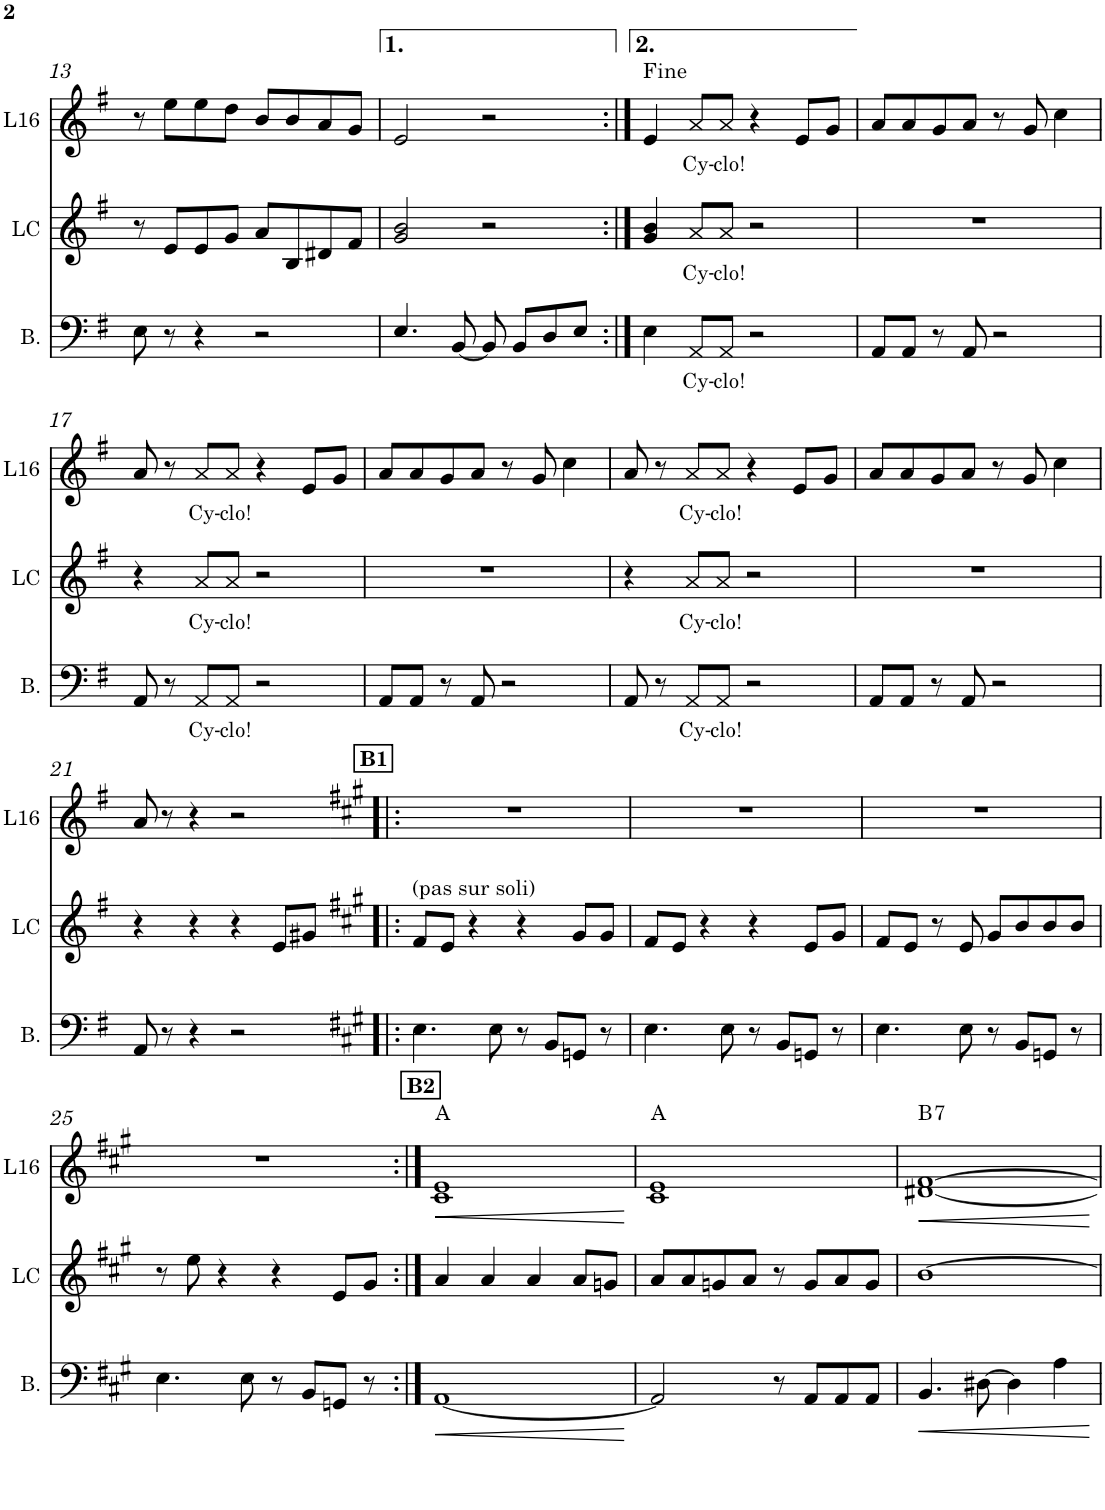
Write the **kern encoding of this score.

**kern	**text	**dynam	**kern	**text	**kern	**text	**dynam	**harte
*part3	*part3	*part3	*part2	*part2	*part1	*part1	*part1	*part1
*staff3	*staff3	*staff3	*staff2	*staff2	*staff1	*staff1	*staff1	*
*I"Bass	*	*	*I"Lead Cyclo	*	*I"Lead16	*	*	*
*I'B.	*	*	*I'LC	*	*I'L16	*	*	*
!!LO:PB:g=z
*clefF4	*	*	*clefG2	*	*clefG2	*	*	*
*	*	*	*Trd8c14	*	*Trd5c9	*	*	*
*k[f#]	*	*	*k[f#]	*	*k[f#]	*	*	*
*M4/4	*	*	*M4/4	*	*M4/4	*	*	*
=13	=13	=13	=13	=13	=13	=13	=13	=13
8E\	.	.	8r	.	8r	.	.	.
8r	.	.	8e/L	.	8ee\L	.	.	.
4r	.	.	8e/	.	8ee\	.	.	.
.	.	.	8g/J	.	8dd\J	.	.	.
2r	.	.	8a/L	.	8b/L	.	.	.
.	.	.	8B/	.	8b/	.	.	.
.	.	.	8d#X/	.	8a/	.	.	.
.	.	.	8f#/J	.	8g/J	.	.	.
=14	=14	=14	=14	=14	=14	=14	=14	=14
4.E/	.	.	2g/ 2b/	.	2e/	.	.	.
[8BB/	.	.	.	.	.	.	.	.
8BB/]	.	.	2r	.	2r	.	.	.
8BB/L	.	.	.	.	.	.	.	.
8D/	.	.	.	.	.	.	.	.
8E/J	.	.	.	.	.	.	.	.
=15:|!	=15:|!	=15:|!	=15:|!	=15:|!	=15:|!	=15:|!	=15:|!	=15:|!
4E\	.	.	4g/ 4b/	.	4e/	.	.	.
!	!LO:LY:b	!	!	!LO:LY:b	!	!LO:LY:b	!	!
8AA/L	Cy-	.	8a/L	Cy-	8a/L	Cy-	.	.
!	!LO:LY:b	!	!	!LO:LY:b	!	!LO:LY:b	!	!
8AA/J	-clo!	.	8a/J	-clo!	8a/J	-clo!	.	.
2r	.	.	2r	.	4r	.	.	.
.	.	.	.	.	8e/L	.	.	.
.	.	.	.	.	8g/J	.	.	.
=16	=16	=16	=16	=16	=16	=16	=16	=16
8AA/L	.	.	1r	.	8a/L	.	.	.
8AA/J	.	.	.	.	8a/	.	.	.
8r	.	.	.	.	8g/	.	.	.
8AA/	.	.	.	.	8a/J	.	.	.
2r	.	.	.	.	8r	.	.	.
.	.	.	.	.	8g/	.	.	.
.	.	.	.	.	4cc\	.	.	.
!!LO:LB:g=z
=17	=17	=17	=17	=17	=17	=17	=17	=17
8AA/	.	.	4r	.	8a/	.	.	.
8r	.	.	.	.	8r	.	.	.
!	!LO:LY:b	!	!	!LO:LY:b	!	!LO:LY:b	!	!
8AA/L	Cy-	.	8a/L	Cy-	8a/L	Cy-	.	.
!	!LO:LY:b	!	!	!LO:LY:b	!	!LO:LY:b	!	!
8AA/J	-clo!	.	8a/J	-clo!	8a/J	-clo!	.	.
2r	.	.	2r	.	4r	.	.	.
.	.	.	.	.	8e/L	.	.	.
.	.	.	.	.	8g/J	.	.	.
=18	=18	=18	=18	=18	=18	=18	=18	=18
8AA/L	.	.	1r	.	8a/L	.	.	.
8AA/J	.	.	.	.	8a/	.	.	.
8r	.	.	.	.	8g/	.	.	.
8AA/	.	.	.	.	8a/J	.	.	.
2r	.	.	.	.	8r	.	.	.
.	.	.	.	.	8g/	.	.	.
.	.	.	.	.	4cc\	.	.	.
=19	=19	=19	=19	=19	=19	=19	=19	=19
8AA/	.	.	4r	.	8a/	.	.	.
8r	.	.	.	.	8r	.	.	.
!	!LO:LY:b	!	!	!LO:LY:b	!	!LO:LY:b	!	!
8AA/L	Cy-	.	8a/L	Cy-	8a/L	Cy-	.	.
!	!LO:LY:b	!	!	!LO:LY:b	!	!LO:LY:b	!	!
8AA/J	-clo!	.	8a/J	-clo!	8a/J	-clo!	.	.
2r	.	.	2r	.	4r	.	.	.
.	.	.	.	.	8e/L	.	.	.
.	.	.	.	.	8g/J	.	.	.
=20	=20	=20	=20	=20	=20	=20	=20	=20
8AA/L	.	.	1r	.	8a/L	.	.	.
8AA/J	.	.	.	.	8a/	.	.	.
8r	.	.	.	.	8g/	.	.	.
8AA/	.	.	.	.	8a/J	.	.	.
2r	.	.	.	.	8r	.	.	.
.	.	.	.	.	8g/	.	.	.
.	.	.	.	.	4cc\	.	.	.
!!LO:LB:g=z
=21	=21	=21	=21	=21	=21	=21	=21	=21
8AA/	.	.	4r	.	8a/	.	.	.
8r	.	.	.	.	8r	.	.	.
4r	.	.	4r	.	4r	.	.	.
2r	.	.	4r	.	2r	.	.	.
.	.	.	8e/L	.	.	.	.	.
.	.	.	8g#X/J	.	.	.	.	.
!!LO:REH:place=s1:a:B:cj:t=B1
=22!|:	=22!|:	=22!|:	=22!|:	=22!|:	=22!|:	=22!|:	=22!|:	=22!|:
*k[f#c#g#]	*	*	*k[f#c#g#]	*	*k[f#c#g#]	*	*	*
!	!	!	!LO:TX:a:t=(pas sur soli)	!	!	!	!	!
4.E\	.	.	8f#/L	.	1r	.	.	.
.	.	.	8e/J	.	.	.	.	.
.	.	.	4r	.	.	.	.	.
8E\	.	.	.	.	.	.	.	.
8r	.	.	4r	.	.	.	.	.
8BB/L	.	.	.	.	.	.	.	.
8GGn/J	.	.	8g#/L	.	.	.	.	.
8r	.	.	8g#/J	.	.	.	.	.
=23	=23	=23	=23	=23	=23	=23	=23	=23
4.E\	.	.	8f#/L	.	1r	.	.	.
.	.	.	8e/J	.	.	.	.	.
.	.	.	4r	.	.	.	.	.
8E\	.	.	.	.	.	.	.	.
8r	.	.	4r	.	.	.	.	.
8BB/L	.	.	.	.	.	.	.	.
8GGn/J	.	.	8e/L	.	.	.	.	.
8r	.	.	8g#/J	.	.	.	.	.
=24	=24	=24	=24	=24	=24	=24	=24	=24
4.E\	.	.	8f#/L	.	1r	.	.	.
.	.	.	8e/J	.	.	.	.	.
.	.	.	8r	.	.	.	.	.
8E\	.	.	8e/	.	.	.	.	.
8r	.	.	8g#/L	.	.	.	.	.
8BB/L	.	.	8b/	.	.	.	.	.
8GGn/J	.	.	8b/	.	.	.	.	.
8r	.	.	8b/J	.	.	.	.	.
!!LO:LB:g=z
=25	=25	=25	=25	=25	=25	=25	=25	=25
4.E\	.	.	8r	.	1r	.	.	.
.	.	.	8ee\	.	.	.	.	.
.	.	.	4r	.	.	.	.	.
8E\	.	.	.	.	.	.	.	.
8r	.	.	4r	.	.	.	.	.
8BB/L	.	.	.	.	.	.	.	.
8GGn/J	.	.	8e/L	.	.	.	.	.
8r	.	.	8g#/J	.	.	.	.	.
!!LO:REH:place=s1:a:B:cj:t=B2
=26:|!	=26:|!	=26:|!	=26:|!	=26:|!	=26:|!	=26:|!	=26:|!	=26:|!
!	!	!LO:HP:b	!	!	!	!	!LO:HP:b	!
[1AA	.	<	4a/	.	1c# 1e	.	<	A:maj
.	.	.	4a/	.	.	.	.	.
.	.	.	4a/	.	.	.	.	.
.	.	.	8a/L	.	.	.	.	.
.	.	.	8gn/J	.	.	.	.	.
.	.	[	.	.	.	.	[	.
=27	=27	=27	=27	=27	=27	=27	=27	=27
2AA/]	.	.	8a/L	.	1c# 1e	.	.	A:maj
.	.	.	8a/	.	.	.	.	.
.	.	.	8gn/	.	.	.	.	.
.	.	.	8a/J	.	.	.	.	.
8r	.	.	8r	.	.	.	.	.
8AA/L	.	.	8g/L	.	.	.	.	.
8AA/	.	.	8a/	.	.	.	.	.
8AA/J	.	.	8g/J	.	.	.	.	.
=28	=28	=28	=28	=28	=28	=28	=28	=28
!	!	!LO:HP:b	!	!	!	!	!LO:HP:b	!LO:H:kt=7
4.BB/	.	<	[1b	.	[1d#X [1f#	.	<	B:7
[8D#X\	.	.	.	.	.	.	.	.
4D#\]	.	.	.	.	.	.	.	.
4A\	.	.	.	.	.	.	.	.
.	.	[	.	.	.	.	[	.
=	=	=	=	=	=	=	=	=
*-	*-	*-	*-	*-	*-	*-	*-	*-
